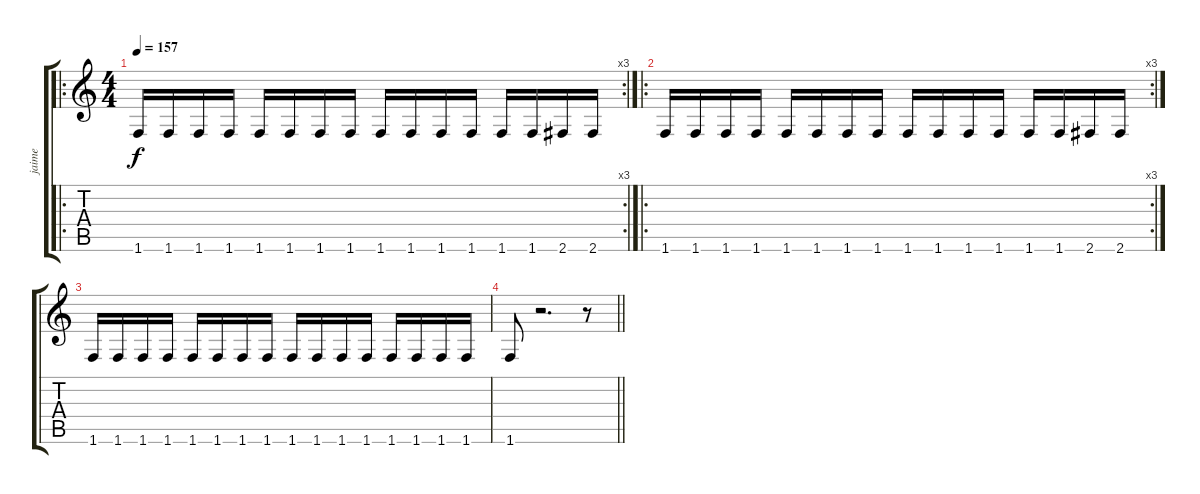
\track ("jaime" "jaime") {instrument distortionguitar}
\staff {score tabs}
\tuning (E4 B3 G3 D3 A2 E2) {hide}
\ro
\rc 3
\ts (4 4)
\tempo 157
\clef g2
\ks c
1.6.16{dy f volume 9} 1.6.16 1.6.16 1.6.16 1.6.16 1.6.16 1.6.16 1.6.16 1.6.16 1.6.16 1.6.16 1.6.16 1.6.16 1.6.16 2.6.16 2.6.16 |
\ro
\rc 3
1.6.16{volume 9} 1.6.16 1.6.16 1.6.16 1.6.16 1.6.16 1.6.16 1.6.16 1.6.16 1.6.16 1.6.16 1.6.16 1.6.16 1.6.16 2.6.16 2.6.16 |
1.6.16{volume 9} 1.6.16 1.6.16 1.6.16 1.6.16 1.6.16 1.6.16 1.6.16 1.6.16 1.6.16 1.6.16 1.6.16 1.6.16 1.6.16 1.6.16 1.6.16 |
\barLineRight lightlight
1.6.8 r.2{d} r.8
